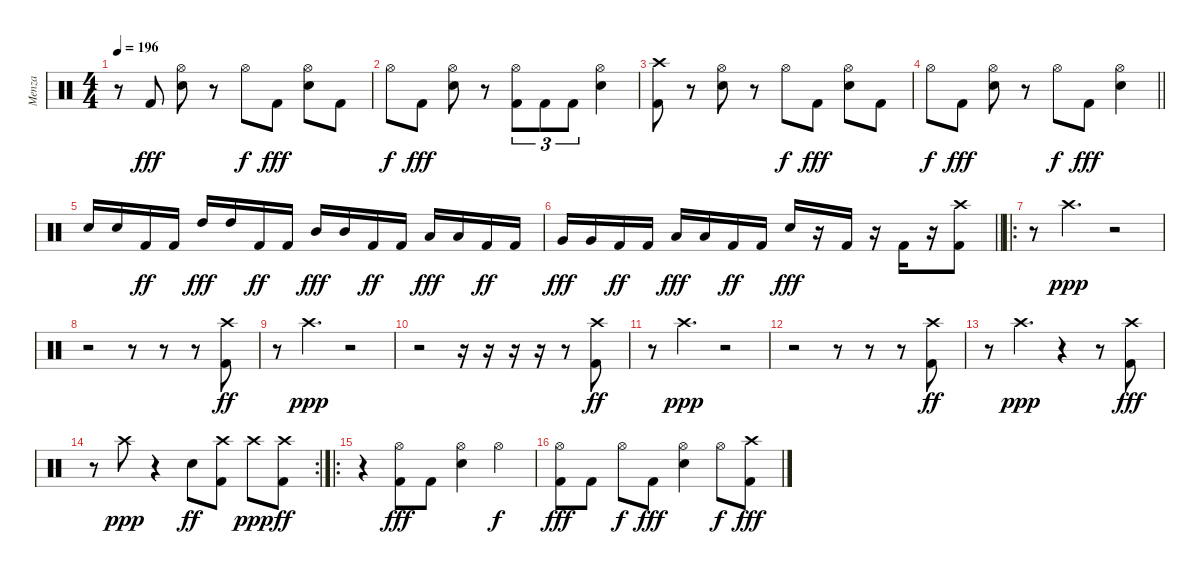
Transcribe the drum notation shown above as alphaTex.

\track ("Menza" "Menza") {instrument percussion}
\staff {score}
\articulation defaults
\ts (4 4)
\tempo 196
\clef neutral
\ks c
r.8{dy fff} "Kick (hit) 2".8 ("Hi-Hat (open)" "Snare (hit) 2").8 r.8 "Hi-Hat (open)".8{dy f} "Kick (hit) 2".8{dy fff} ("Hi-Hat (open)" "Snare (hit) 2").8 "Kick (hit) 2".8 |
"Hi-Hat (open)".8{dy f} "Kick (hit) 2".8{dy fff} ("Hi-Hat (open)" "Snare (hit) 2").8 r.8 ("Hi-Hat (open)" "Kick (hit) 2").8{tu (3 2)} "Kick (hit) 2".8{tu (3 2)} "Kick (hit) 2".8{tu (3 2)} ("Hi-Hat (open)" "Snare (hit) 2").4 |
("Crash high (hit)" "Kick (hit) 2").8 r.8 ("Hi-Hat (open)" "Snare (hit) 2").8 r.8 "Hi-Hat (open)".8{dy f} "Kick (hit) 2".8{dy fff} ("Hi-Hat (open)" "Snare (hit) 2").8 "Kick (hit) 2".8 |
\barLineRight lightlight "Hi-Hat (open)".8{dy f} "Kick (hit) 2".8{dy fff}
("Hi-Hat (open)" "Snare (hit) 2").8 r.8 "Hi-Hat (open)".8{dy f} "Kick (hit) 2".8{dy fff} ("Hi-Hat (open)" "Snare (hit) 2").4 |
"Snare (hit) 2".16 "Snare (hit) 2".16 "Kick (hit) 2".16{dy ff} "Kick (hit) 2".16 "High Tom (hit)".16{dy fff} "High Tom (hit)".16 "Kick (hit) 2".16{dy ff} "Kick (hit) 2".16 "Mid Tom (hit)".16{dy fff} "Mid Tom (hit)".16 "Kick (hit) 2".16{dy ff} "Kick (hit) 2".16 "Low Tom (hit)".16{dy fff} "Low Tom (hit)".16 "Kick (hit) 2".16{dy ff} "Kick (hit) 2".16 |
\barLineRight lightlight "Very Low Tom (hit)".16{dy fff} "Very Low Tom (hit)".16 "Kick (hit) 2".16{dy ff} "Kick (hit) 2".16 "Low Floor Tom (hit)".16{dy fff} "Low Floor Tom (hit)".16 "Kick (hit) 2".16{dy ff} "Kick (hit) 2".16 "Snare (hit) 2".16{dy fff}
r.16 "Kick (hit) 2".16 r.16 "Kick (hit) 2".16 r.16 ("Crash high (hit)" "Kick (hit) 2").8 |
\ro
r.8 "Crash high (hit)".4{d dy ppp} r.2 |
r.2 r.8 r.8 r.8 ("Crash high (hit)" "Kick (hit) 2").8{dy ff} |
r.8 "Crash high (hit)".4{d dy ppp} r.2 |
r.2 r.16 r.16 r.16 r.16 r.8 ("Crash high (hit)" "Kick (hit) 2").8{dy ff} |
r.8 "Crash high (hit)".4{d dy ppp} r.2 |
r.2 r.8 r.8 r.8 ("Crash high (hit)" "Kick (hit) 2").8{dy ff} |
r.8 "Crash high (hit)".4{d dy ppp} r.4 r.8 ("Crash high (hit)" "Kick (hit) 2").8{dy fff} |
\rc 2
r.8 "Crash high (hit)".8{dy ppp} r.4 "Snare (hit) 2".8{dy ff} ("Crash high (hit)" "Kick (hit) 2").8 "Crash high (hit)".8{dy ppp} ("Crash high (hit)" "Kick (hit) 2").8{dy ff} |
\ro
r.4 ("Hi-Hat (open)" "Kick (hit) 2").8{dy fff} "Kick (hit) 2".8 ("Hi-Hat (open)" "Snare (hit) 2").4 "Hi-Hat (open)".4{dy f} |
("Hi-Hat (open)" "Kick (hit) 2").8{dy fff} "Kick (hit) 2".8 "Hi-Hat (open)".8{dy f} "Kick (hit) 2".8{dy fff} ("Hi-Hat (open)" "Snare (hit) 2").4 "Hi-Hat (open)".8{dy f} ("Crash high (hit)" "Kick (hit) 2").8{dy fff}
